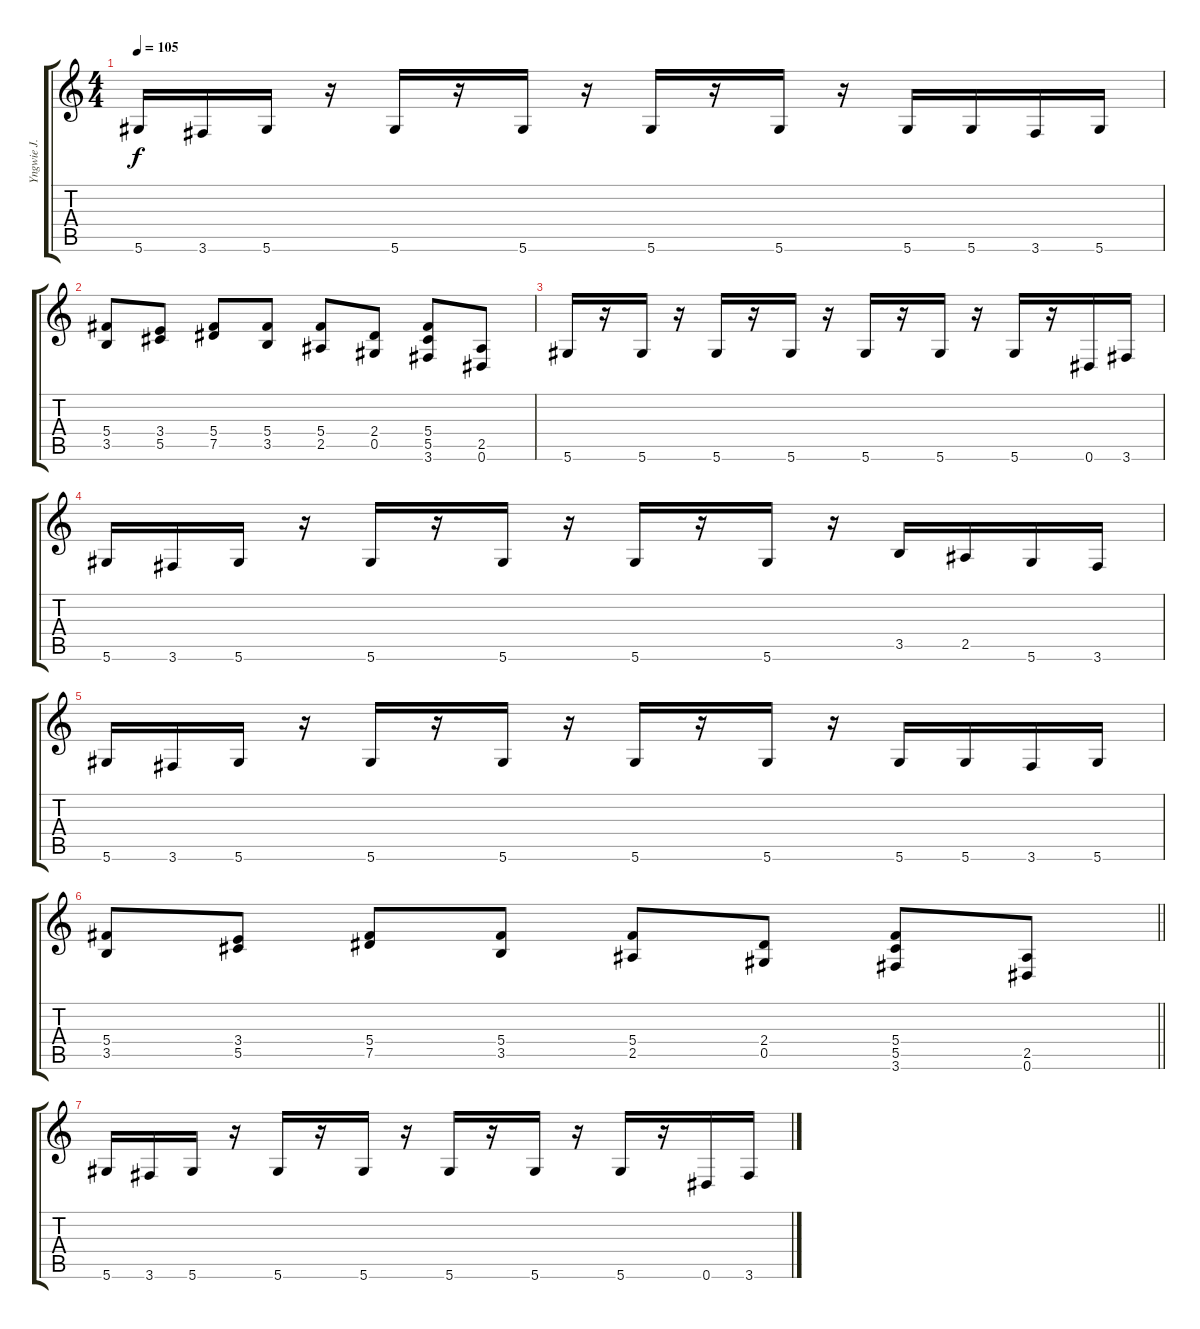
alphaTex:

\track ("Yngwie J. Malmsteen" "Yngwie J. ") {instrument distortionguitar}
\staff {score tabs}
\tuning (Eb4 Bb3 Gb3 Db3 Ab2 Eb2) {hide}
\ts (4 4)
\tempo 105
\clef g2
\ks c
5.6.16{dy f} 3.6.16 5.6.16 r.16 5.6.16 r.16 5.6.16 r.16 5.6.16 r.16 5.6.16 r.16 5.6.16 5.6.16 3.6.16 5.6.16 |
(5.4 3.5).8 (3.4 5.5).8 (5.4 7.5).8 (5.4 3.5).8 (5.4 2.5).8 (2.4 0.5).8 (5.4 5.5 3.6).8 (2.5 0.6).8 |
5.6.16 r.16 5.6.16 r.16 5.6.16 r.16 5.6.16 r.16 5.6.16 r.16 5.6.16 r.16 5.6.16 r.16 0.6.16 3.6.16 |
5.6.16 3.6.16 5.6.16 r.16 5.6.16 r.16 5.6.16 r.16 5.6.16 r.16 5.6.16 r.16 3.5.16 2.5.16 5.6.16 3.6.16 |
5.6.16 3.6.16 5.6.16 r.16 5.6.16 r.16 5.6.16 r.16 5.6.16 r.16 5.6.16 r.16 5.6.16 5.6.16 3.6.16 5.6.16 |
\barLineRight lightlight
(5.4 3.5).8 (3.4 5.5).8 (5.4 7.5).8 (5.4 3.5).8 (5.4 2.5).8 (2.4 0.5).8 (5.4 5.5 3.6).8 (2.5 0.6).8 |
5.6.16 3.6.16 5.6.16 r.16 5.6.16 r.16 5.6.16 r.16 5.6.16 r.16 5.6.16 r.16 5.6.16 r.16 0.6.16 3.6.16
